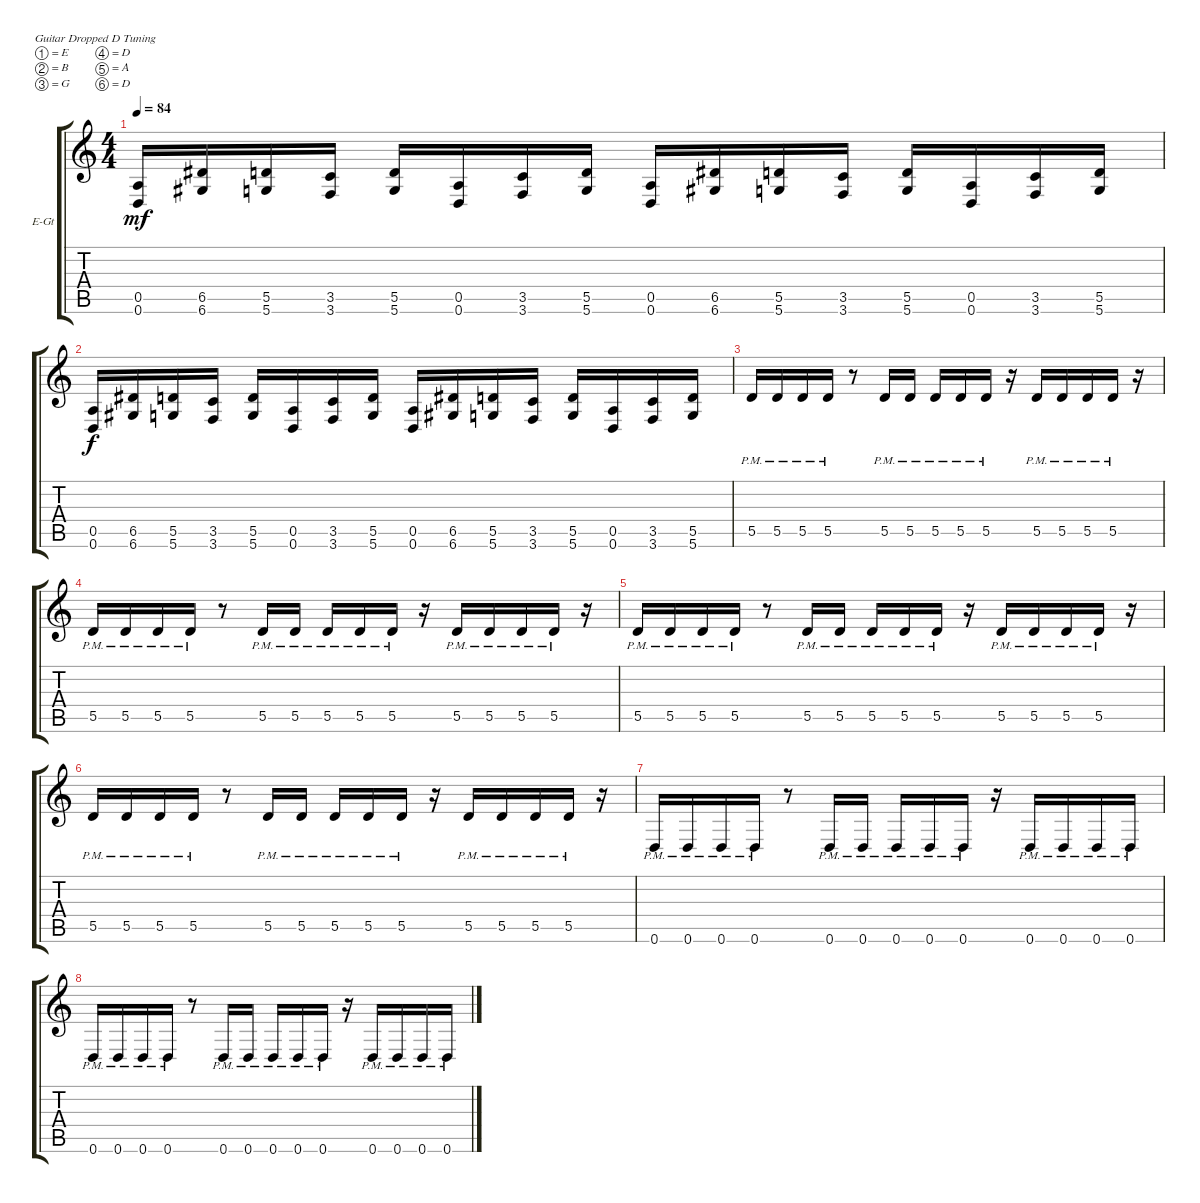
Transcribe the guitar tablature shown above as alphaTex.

\defaultSystemsLayout 4
\bracketExtendMode groupsimilarinstruments
\firstSystemTrackNameOrientation horizontal
\otherSystemsTrackNameOrientation horizontal
\track ("Electric Guitar" "E-Gt") {instrument overdrivenguitar}
\staff {score tabs}
\tuning (E4 B3 G3 D3 A2 D2)
\ts (4 4)
\tempo 84
\clef g2
\ks c
(0.6 0.5).16{dy mf} (6.6 6.5).16 (5.6 5.5).16 (3.6 3.5).16 (5.6 5.5).16 (0.6 0.5).16 (3.6 3.5).16 (5.6 5.5).16 (0.6 0.5).16 (6.6 6.5).16 (5.6 5.5).16 (3.6 3.5).16 (5.6 5.5).16 (0.6 0.5).16 (3.6 3.5).16 (5.6 5.5).16 |
(0.6 0.5).16{dy f} (6.6 6.5).16 (5.6 5.5).16 (3.6 3.5).16 (5.6 5.5).16 (0.6 0.5).16 (3.6 3.5).16 (5.6 5.5).16 (0.6 0.5).16 (6.6 6.5).16 (5.6 5.5).16 (3.6 3.5).16 (5.6 5.5).16 (0.6 0.5).16 (3.6 3.5).16 (5.6 5.5).16 |
5.5{pm}.16 5.5{pm}.16 5.5{pm}.16 5.5{pm}.16 r.8 5.5{pm}.16 5.5{pm}.16 5.5{pm}.16 5.5{pm}.16 5.5{pm}.16 r.16 5.5{pm}.16 5.5{pm}.16 5.5{pm}.16 5.5{pm}.16 r.16 |
5.5{pm}.16 5.5{pm}.16 5.5{pm}.16 5.5{pm}.16 r.8 5.5{pm}.16 5.5{pm}.16 5.5{pm}.16 5.5{pm}.16 5.5{pm}.16 r.16 5.5{pm}.16 5.5{pm}.16 5.5{pm}.16 5.5{pm}.16 r.16 |
5.5{pm}.16 5.5{pm}.16 5.5{pm}.16 5.5{pm}.16 r.8 5.5{pm}.16 5.5{pm}.16 5.5{pm}.16 5.5{pm}.16 5.5{pm}.16 r.16 5.5{pm}.16 5.5{pm}.16 5.5{pm}.16 5.5{pm}.16 r.16 |
5.5{pm}.16 5.5{pm}.16 5.5{pm}.16 5.5{pm}.16 r.8 5.5{pm}.16 5.5{pm}.16 5.5{pm}.16 5.5{pm}.16 5.5{pm}.16 r.16 5.5{pm}.16 5.5{pm}.16 5.5{pm}.16 5.5{pm}.16 r.16 |
0.6{pm}.16 0.6{pm}.16 0.6{pm}.16 0.6{pm}.16 r.8 0.6{pm}.16 0.6{pm}.16 0.6{pm}.16 0.6{pm}.16 0.6{pm}.16 r.16 0.6{pm}.16 0.6{pm}.16 0.6{pm}.16 0.6{pm}.16 |
0.6{pm}.16 0.6{pm}.16 0.6{pm}.16 0.6{pm}.16 r.8 0.6{pm}.16 0.6{pm}.16 0.6{pm}.16 0.6{pm}.16 0.6{pm}.16 r.16 0.6{pm}.16 0.6{pm}.16 0.6{pm}.16 0.6{pm}.16
